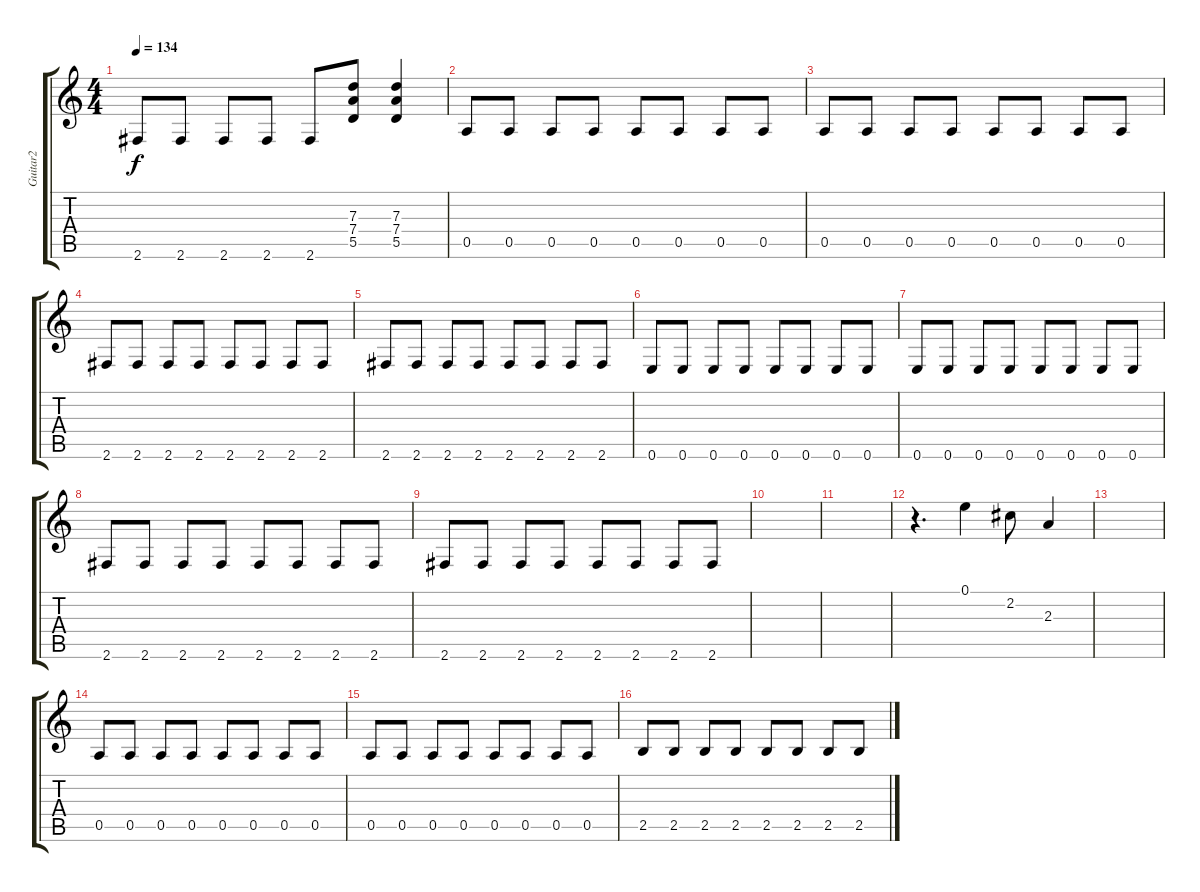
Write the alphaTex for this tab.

\track ("Guitar2" "Guitar2") {instrument overdrivenguitar}
\staff {score tabs}
\tuning (E4 B3 G3 D3 A2 E2) {hide}
\ts (4 4)
\tempo 134
\clef g2
\ks c
2.6.8{dy f} 2.6.8 2.6.8 2.6.8 2.6.8 (7.3 7.4 5.5).8 (7.3 7.4 5.5).4 |
0.5.8 0.5.8 0.5.8 0.5.8 0.5.8 0.5.8 0.5.8 0.5.8 |
0.5.8 0.5.8 0.5.8 0.5.8 0.5.8 0.5.8 0.5.8 0.5.8 |
2.6.8 2.6.8 2.6.8 2.6.8 2.6.8 2.6.8 2.6.8 2.6.8 |
2.6.8 2.6.8 2.6.8 2.6.8 2.6.8 2.6.8 2.6.8 2.6.8 |
0.6.8 0.6.8 0.6.8 0.6.8 0.6.8 0.6.8 0.6.8 0.6.8 |
0.6.8 0.6.8 0.6.8 0.6.8 0.6.8 0.6.8 0.6.8 0.6.8 |
2.6.8 2.6.8 2.6.8 2.6.8 2.6.8 2.6.8 2.6.8 2.6.8 |
2.6.8 2.6.8 2.6.8 2.6.8 2.6.8 2.6.8 2.6.8 2.6.8 |
|
|
r.4{d instrument acousticguitarsteel} 0.1.4 2.2.8 2.3.4 |
|
0.5.8 0.5.8 0.5.8 0.5.8 0.5.8 0.5.8 0.5.8 0.5.8 |
0.5.8 0.5.8 0.5.8 0.5.8 0.5.8 0.5.8 0.5.8 0.5.8 |
2.5.8 2.5.8 2.5.8 2.5.8 2.5.8 2.5.8 2.5.8 2.5.8
